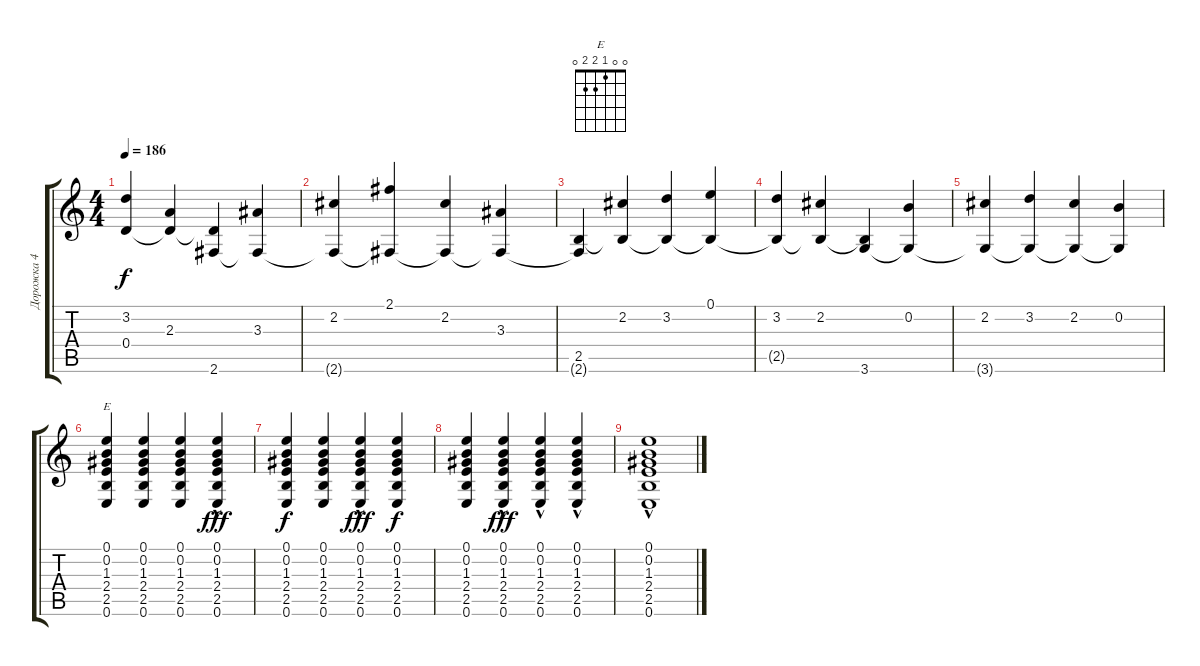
\track ("Дорожка 4" "Дорожка 4") {instrument acousticguitarsteel}
\staff {score tabs}
\tuning (E4 B3 G3 D3 A2 E2) {hide}
\chord ("E" 0 0 1 2 2 0)
\ts (4 4)
\tempo 186
\clef g2
\ks c
(3.2 0.4{t}).4{dy f} (2.3 0.4{t}).4 (0.4{t} 2.6).4 (3.3 2.6{t}).4 |
(2.2 2.6{t}).4 (2.1 2.6{t}).4 (2.2 2.6{t}).4 (3.3 2.6{t}).4 |
(2.5 2.6{t}).4 (2.2 2.5{t}).4 (3.2 2.5{t}).4 (0.1 2.5{t}).4 |
(3.2 2.5{t}).4 (2.2 2.5{t}).4 (2.5{t} 3.6).4 (0.2 3.6{t}).4 |
(2.2 3.6{t}).4 (3.2 3.6{t}).4 (2.2 3.6{t}).4 (0.2 3.6{t}).4 |
(0.1 0.2 1.3 2.4 2.5 0.6).4{ch "E"} (0.1 0.2 1.3 2.4 2.5 0.6).4 (0.1 0.2 1.3 2.4 2.5 0.6).4 (0.1{hac} 0.2{hac} 1.3{hac} 2.4{hac} 2.5{hac} 0.6{hac}).4{dy fff} |
(0.1 0.2 1.3 2.4 2.5 0.6).4{dy f} (0.1 0.2 1.3 2.4 2.5 0.6).4 (0.1{hac} 0.2{hac} 1.3{hac} 2.4{hac} 2.5{hac} 0.6{hac}).4{dy fff} (0.1 0.2 1.3 2.4 2.5 0.6).4{dy f} |
(0.1 0.2 1.3 2.4 2.5 0.6).4 (0.1{hac} 0.2{hac} 1.3{hac} 2.4{hac} 2.5{hac} 0.6{hac}).4{dy fff} (0.1{hac} 0.2{hac} 1.3{hac} 2.4{hac} 2.5{hac} 0.6{hac}).4 (0.1{hac} 0.2{hac} 1.3{hac} 2.4{hac} 2.5{hac} 0.6{hac}).4 |
(0.1{hac} 0.2{hac} 1.3{hac} 2.4{hac} 2.5{hac} 0.6{hac}).1
